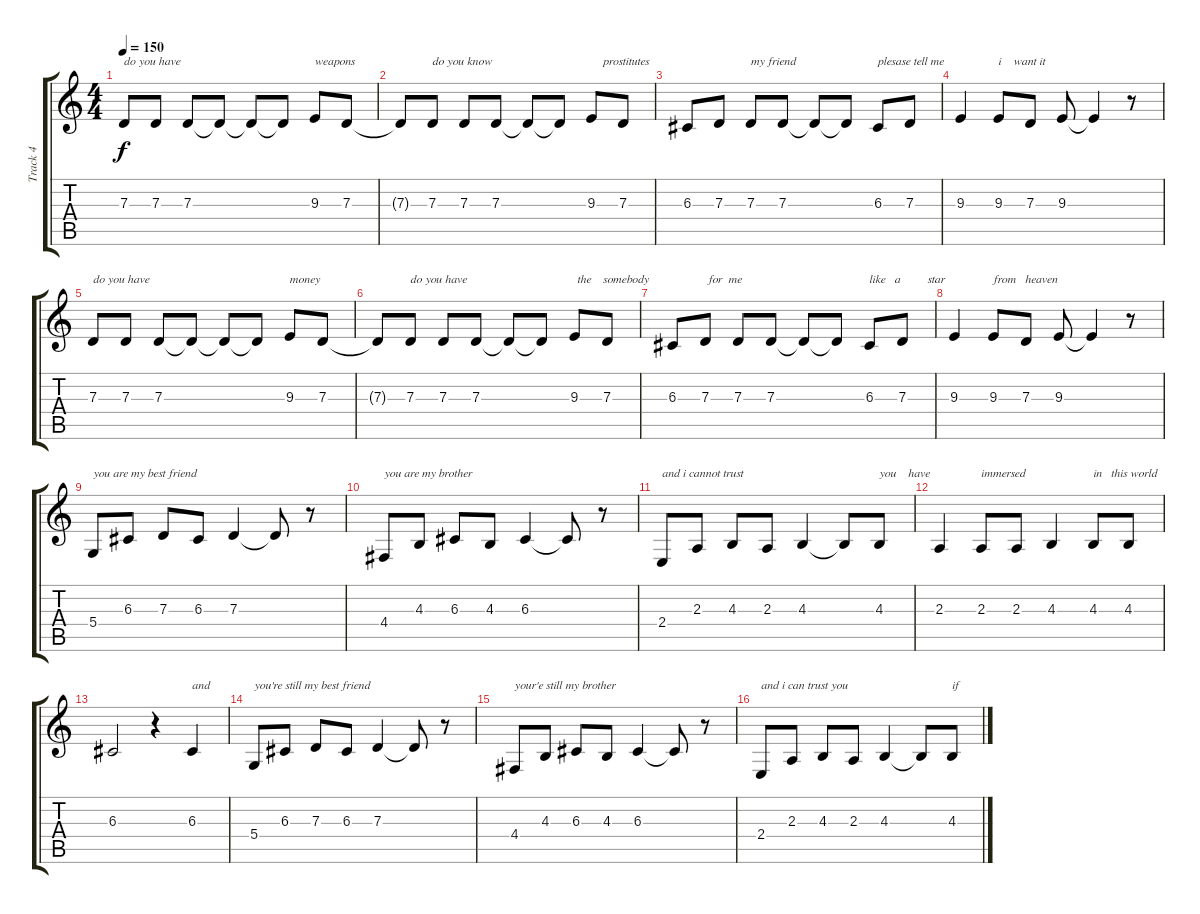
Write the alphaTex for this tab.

\track ("Track 4" "Track 4") {instrument clarinet}
\staff {score tabs}
\tuning (E4 B3 G3 D3 A2 E2) {hide}
\ts (4 4)
\tempo 150
\clef g2
\ks c
7.3.8{txt "do you have" dy f} 7.3.8 7.3.8 7.3{t}.8 7.3{t}.8 7.3{t}.8 9.3.8{txt "weapons"} 7.3.8 |
7.3{t}.8 7.3.8{txt "do you know"} 7.3.8 7.3.8 7.3{t}.8 7.3{t}.8 9.3.8{txt "    prostitutes"} 7.3.8 |
6.3.8 7.3.8 7.3.8{txt "my friend"} 7.3.8 7.3{t}.8 7.3{t}.8 6.3.8{txt "plesase tell me"} 7.3.8 |
9.3.4 9.3.8{txt "i    want it"} 7.3.8 9.3.8 9.3{t}.4 r.8 |
7.3.8{txt "do you have"} 7.3.8 7.3.8 7.3{t}.8 7.3{t}.8 7.3{t}.8 9.3.8{txt "money"} 7.3.8 |
7.3{t}.8 7.3.8{txt "do you have"} 7.3.8 7.3.8 7.3{t}.8 7.3{t}.8 9.3.8{txt " the    somebody"} 7.3.8 |
6.3.8 7.3.8{txt " for  me"} 7.3.8 7.3.8 7.3{t}.8 7.3{t}.8 6.3.8{txt "like   a         star"} 7.3.8 |
9.3.4 9.3.8{txt "from   heaven"} 7.3.8 9.3.8 9.3{t}.4 r.8 |
5.4.8{txt "you are my best friend"} 6.3.8 7.3.8 6.3.8 7.3.4 7.3{t}.8 r.8 |
4.4.8{txt "you are my brother"} 4.3.8 6.3.8 4.3.8 6.3.4 6.3{t}.8 r.8 |
2.4.8{txt "and i cannot trust"} 2.3.8 4.3.8 2.3.8 4.3.4 4.3{t}.8 4.3.8{txt "you    have"} |
2.3.4 2.3.8{txt "immersed "} 2.3.8 4.3.4 4.3.8{txt "in   this world"} 4.3.8 |
6.3.2 r.4 6.3.4{txt "and"} |
5.4.8{txt "you're still my best friend"} 6.3.8 7.3.8 6.3.8 7.3.4 7.3{t}.8 r.8 |
4.4.8{txt "your'e still my brother"} 4.3.8 6.3.8 4.3.8 6.3.4 6.3{t}.8 r.8 |
2.4.8{txt "and i can trust you"} 2.3.8 4.3.8 2.3.8 4.3.4 4.3{t}.8 4.3.8{txt "if"}
